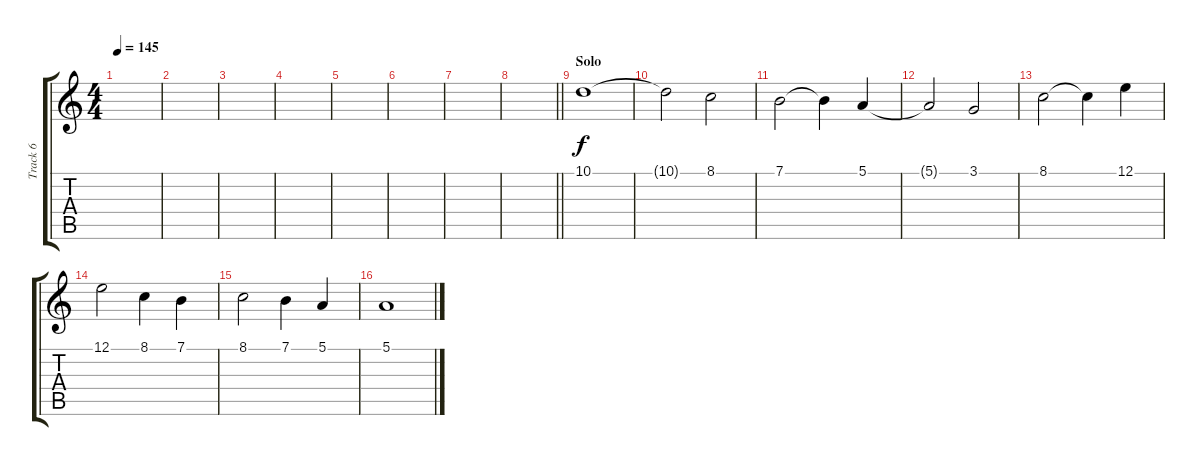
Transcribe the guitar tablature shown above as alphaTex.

\track ("Track 6" "Track 6") {instrument electricgrandpiano}
\staff {score tabs}
\tuning (E4 B3 G3 D3 A2 E2) {hide}
\ts (4 4)
\tempo 145
\clef g2
\ks c
|
|
|
|
|
|
|
\barLineRight lightlight
|
\section ("" "Solo")
10.1.1{volume 11 instrument choiraahs} |
10.1{t}.2 8.1.2 |
7.1.2 7.1{t}.4 5.1.4 |
5.1{t}.2 3.1.2 |
8.1.2 8.1{t}.4 12.1.4 |
12.1.2 8.1.4 7.1.4 |
8.1.2 7.1.4 5.1.4 |
5.1.1
